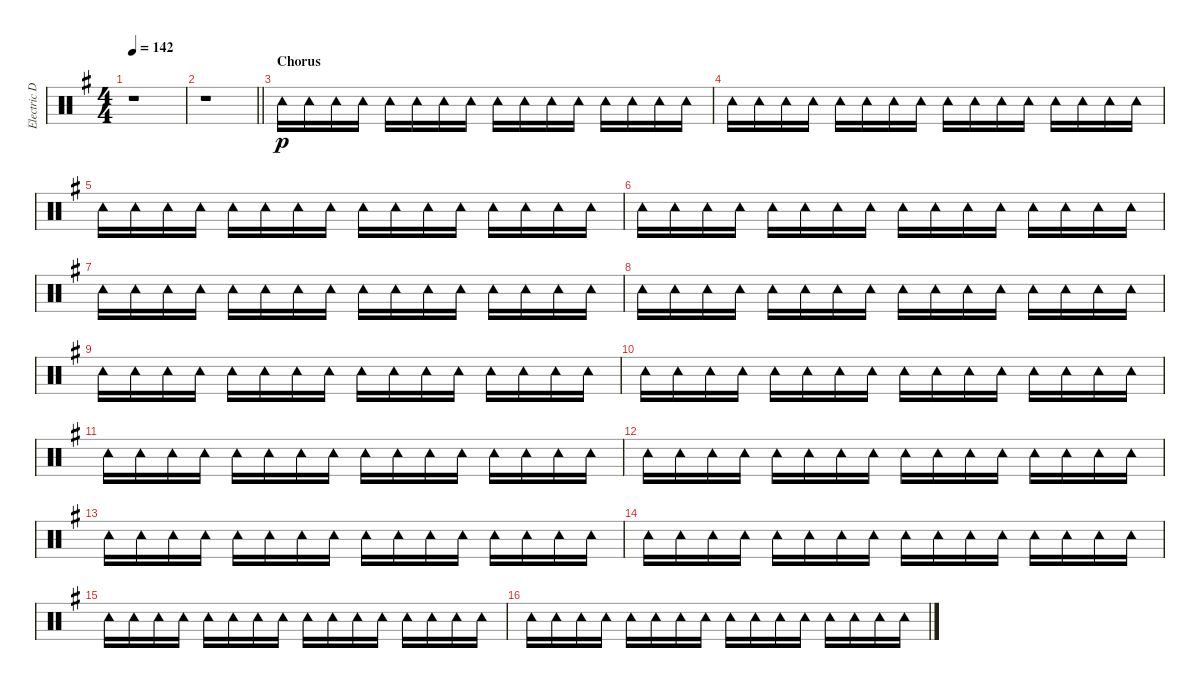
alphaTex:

\track ("Electric Drums" "Electric D") {instrument percussion}
\staff {score}
\articulation defaults
\voice
\ts (4 4)
\tempo 142
\clef neutral
\ks g
r.1{dy p} |
\barLineRight lightlight
r.1 |
\section ("" "Chorus")
"Tambourine (hit)".16 "Tambourine (hit)".16 "Tambourine (hit)".16 "Tambourine (hit)".16 "Tambourine (hit)".16 "Tambourine (hit)".16 "Tambourine (hit)".16 "Tambourine (hit)".16 "Tambourine (hit)".16 "Tambourine (hit)".16 "Tambourine (hit)".16 "Tambourine (hit)".16 "Tambourine (hit)".16 "Tambourine (hit)".16 "Tambourine (hit)".16 "Tambourine (hit)".16 |
"Tambourine (hit)".16 "Tambourine (hit)".16 "Tambourine (hit)".16 "Tambourine (hit)".16 "Tambourine (hit)".16 "Tambourine (hit)".16 "Tambourine (hit)".16 "Tambourine (hit)".16 "Tambourine (hit)".16 "Tambourine (hit)".16 "Tambourine (hit)".16 "Tambourine (hit)".16 "Tambourine (hit)".16 "Tambourine (hit)".16 "Tambourine (hit)".16 "Tambourine (hit)".16 |
"Tambourine (hit)".16 "Tambourine (hit)".16 "Tambourine (hit)".16 "Tambourine (hit)".16 "Tambourine (hit)".16 "Tambourine (hit)".16 "Tambourine (hit)".16 "Tambourine (hit)".16 "Tambourine (hit)".16 "Tambourine (hit)".16 "Tambourine (hit)".16 "Tambourine (hit)".16 "Tambourine (hit)".16 "Tambourine (hit)".16 "Tambourine (hit)".16 "Tambourine (hit)".16 |
"Tambourine (hit)".16 "Tambourine (hit)".16 "Tambourine (hit)".16 "Tambourine (hit)".16 "Tambourine (hit)".16 "Tambourine (hit)".16 "Tambourine (hit)".16 "Tambourine (hit)".16 "Tambourine (hit)".16 "Tambourine (hit)".16 "Tambourine (hit)".16 "Tambourine (hit)".16 "Tambourine (hit)".16 "Tambourine (hit)".16 "Tambourine (hit)".16 "Tambourine (hit)".16 |
"Tambourine (hit)".16 "Tambourine (hit)".16 "Tambourine (hit)".16 "Tambourine (hit)".16 "Tambourine (hit)".16 "Tambourine (hit)".16 "Tambourine (hit)".16 "Tambourine (hit)".16 "Tambourine (hit)".16 "Tambourine (hit)".16 "Tambourine (hit)".16 "Tambourine (hit)".16 "Tambourine (hit)".16 "Tambourine (hit)".16 "Tambourine (hit)".16 "Tambourine (hit)".16 |
"Tambourine (hit)".16 "Tambourine (hit)".16 "Tambourine (hit)".16 "Tambourine (hit)".16 "Tambourine (hit)".16 "Tambourine (hit)".16 "Tambourine (hit)".16 "Tambourine (hit)".16 "Tambourine (hit)".16 "Tambourine (hit)".16 "Tambourine (hit)".16 "Tambourine (hit)".16 "Tambourine (hit)".16 "Tambourine (hit)".16 "Tambourine (hit)".16 "Tambourine (hit)".16 |
"Tambourine (hit)".16 "Tambourine (hit)".16 "Tambourine (hit)".16 "Tambourine (hit)".16 "Tambourine (hit)".16 "Tambourine (hit)".16 "Tambourine (hit)".16 "Tambourine (hit)".16 "Tambourine (hit)".16 "Tambourine (hit)".16 "Tambourine (hit)".16 "Tambourine (hit)".16 "Tambourine (hit)".16 "Tambourine (hit)".16 "Tambourine (hit)".16 "Tambourine (hit)".16 |
"Tambourine (hit)".16 "Tambourine (hit)".16 "Tambourine (hit)".16 "Tambourine (hit)".16 "Tambourine (hit)".16 "Tambourine (hit)".16 "Tambourine (hit)".16 "Tambourine (hit)".16 "Tambourine (hit)".16 "Tambourine (hit)".16 "Tambourine (hit)".16 "Tambourine (hit)".16 "Tambourine (hit)".16 "Tambourine (hit)".16 "Tambourine (hit)".16 "Tambourine (hit)".16 |
"Tambourine (hit)".16 "Tambourine (hit)".16 "Tambourine (hit)".16 "Tambourine (hit)".16 "Tambourine (hit)".16 "Tambourine (hit)".16 "Tambourine (hit)".16 "Tambourine (hit)".16 "Tambourine (hit)".16 "Tambourine (hit)".16 "Tambourine (hit)".16 "Tambourine (hit)".16 "Tambourine (hit)".16 "Tambourine (hit)".16 "Tambourine (hit)".16 "Tambourine (hit)".16 |
"Tambourine (hit)".16 "Tambourine (hit)".16 "Tambourine (hit)".16 "Tambourine (hit)".16 "Tambourine (hit)".16 "Tambourine (hit)".16 "Tambourine (hit)".16 "Tambourine (hit)".16 "Tambourine (hit)".16 "Tambourine (hit)".16 "Tambourine (hit)".16 "Tambourine (hit)".16 "Tambourine (hit)".16 "Tambourine (hit)".16 "Tambourine (hit)".16 "Tambourine (hit)".16 |
"Tambourine (hit)".16 "Tambourine (hit)".16 "Tambourine (hit)".16 "Tambourine (hit)".16 "Tambourine (hit)".16 "Tambourine (hit)".16 "Tambourine (hit)".16 "Tambourine (hit)".16 "Tambourine (hit)".16 "Tambourine (hit)".16 "Tambourine (hit)".16 "Tambourine (hit)".16 "Tambourine (hit)".16 "Tambourine (hit)".16 "Tambourine (hit)".16 "Tambourine (hit)".16 |
"Tambourine (hit)".16 "Tambourine (hit)".16 "Tambourine (hit)".16 "Tambourine (hit)".16 "Tambourine (hit)".16 "Tambourine (hit)".16 "Tambourine (hit)".16 "Tambourine (hit)".16 "Tambourine (hit)".16 "Tambourine (hit)".16 "Tambourine (hit)".16 "Tambourine (hit)".16 "Tambourine (hit)".16 "Tambourine (hit)".16 "Tambourine (hit)".16 "Tambourine (hit)".16 |
"Tambourine (hit)".16 "Tambourine (hit)".16 "Tambourine (hit)".16 "Tambourine (hit)".16 "Tambourine (hit)".16 "Tambourine (hit)".16 "Tambourine (hit)".16 "Tambourine (hit)".16 "Tambourine (hit)".16 "Tambourine (hit)".16 "Tambourine (hit)".16 "Tambourine (hit)".16 "Tambourine (hit)".16 "Tambourine (hit)".16 "Tambourine (hit)".16 "Tambourine (hit)".16 |
"Tambourine (hit)".16 "Tambourine (hit)".16 "Tambourine (hit)".16 "Tambourine (hit)".16 "Tambourine (hit)".16 "Tambourine (hit)".16 "Tambourine (hit)".16 "Tambourine (hit)".16 "Tambourine (hit)".16 "Tambourine (hit)".16 "Tambourine (hit)".16 "Tambourine (hit)".16 "Tambourine (hit)".16 "Tambourine (hit)".16 "Tambourine (hit)".16 "Tambourine (hit)".16
\voice
\clef neutral
\ottava regular
\simile none
\ks g
r.1{dy f} |
\barLineRight lightlight
r.1 |
|
|
|
|
|
|
|
|
|
|
|
|
|
